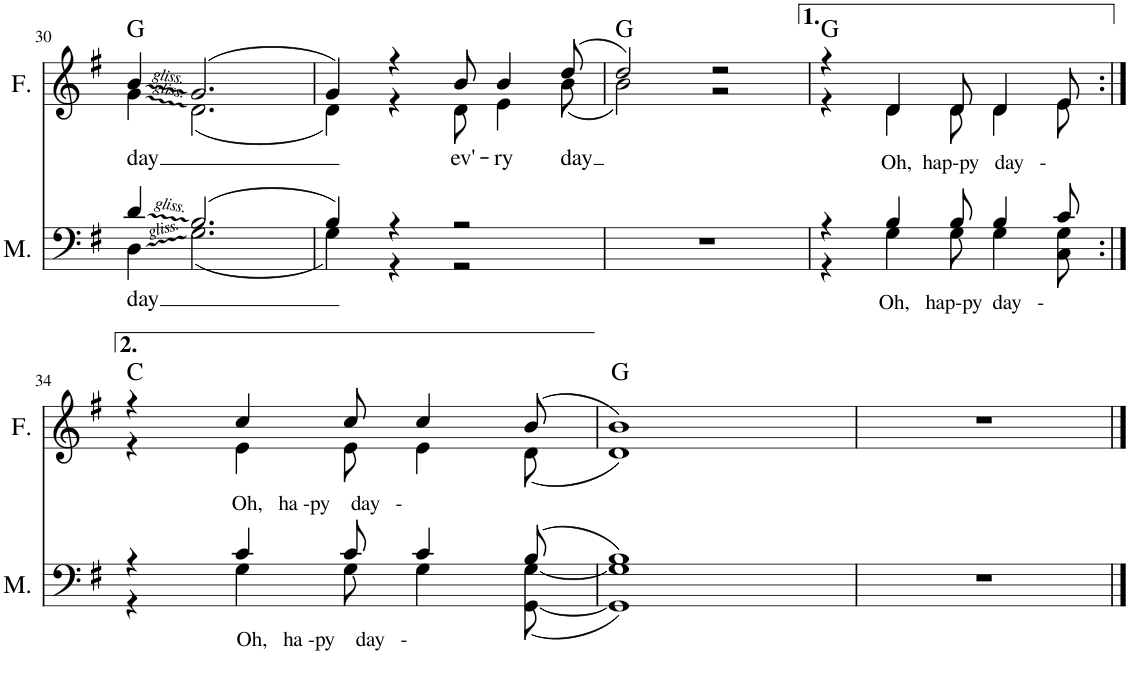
**kern	**text	**kern	**text	**harte
*part2	*part2	*part1	*part1	*part1
*staff2	*staff2	*staff1	*staff1	*
*I"Männer	*	*I"Frauen	*	*
*I'M.	*	*I'F.	*	*
!!LO:PB:g=z
*clefF4	*	*clefG2	*	*
*k[f#]	*	*k[f#]	*	*
*M4/4	*	*M4/4	*	*
=30	=30	=30	=30	=30
*^	*	*	*	*
!	!	!LO:LY:b	!	!LO:LY:b	!
*	*	*	*^	*	*
4d/	4D\	day	4b/	4g\	day	G:maj
(2.B/	(2.G\	.	(2.g/	(2.d\	.	.
=31	=31	=31	=31	=31	=31	=31
4B/)	4G\)	.	4g/)	4d\)	.	.
4r	4r	.	4r	4r	.	.
!	!	!	!	!	!LO:LY:b	!
2r	2r	.	8b/	8d\	ev'-	.
!	!	!	!	!	!LO:LY:b	!
.	.	.	4b/	4e\	-ry	.
!	!	!	!	!	!LO:LY:b	!
.	.	.	(8dd/	(8b\	day	.
*v	*v	*	*	*	*	*
=32	=32	=32	=32	=32	=32
1r	.	2dd/)	2b\)	.	G:maj
.	.	2r	2r	.	.
=33	=33	=33	=33	=33	=33
*^	*	*	*	*	*
4r	4r	.	4r	4r	.	G:maj
!	!	!	!LO:TX:b:t=Oh,  hap-py   day   -	!	!	!
!LO:TX:b:t=Oh,   hap-py  day   -	!	!	!	!	!	!
4B/	4G\	.	4d/	4d\	.	.
8B/	8G\	.	8d/	8d\	.	.
4B/	4G\	.	4d/	4d\	.	.
8c/	8C\ 8G\	.	8e/	8e\	.	.
!!LO:LB:g=z	!!
=34:|!	=34:|!	=34:|!	=34:|!	=34:|!	=34:|!	=34:|!
4r	4r	.	4r	4r	.	C:maj
!	!	!	!LO:TX:b:t=Oh,   ha -py    day   -	!	!	!
!LO:TX:b:t=Oh,   ha -py    day   -	!	!	!	!	!	!
4c/	4G\	.	4cc/	4e\	.	.
8c/	8G\	.	8cc/	8e\	.	.
4c/	4G\	.	4cc/	4e\	.	.
(8B/	([8GG\ [8G\	.	(8b/	(8d\	.	.
=35	=35	=35	=35	=35	=35	=35
1B)	1GG] 1G])	.	1b)	1d)	.	G:maj
*v	*v	*	*	*	*	*
*	*	*v	*v	*	*
=36	=36	=36	=36	=36
1r	.	1r	.	.
==	==	==	==	==
*-	*-	*-	*-	*-
